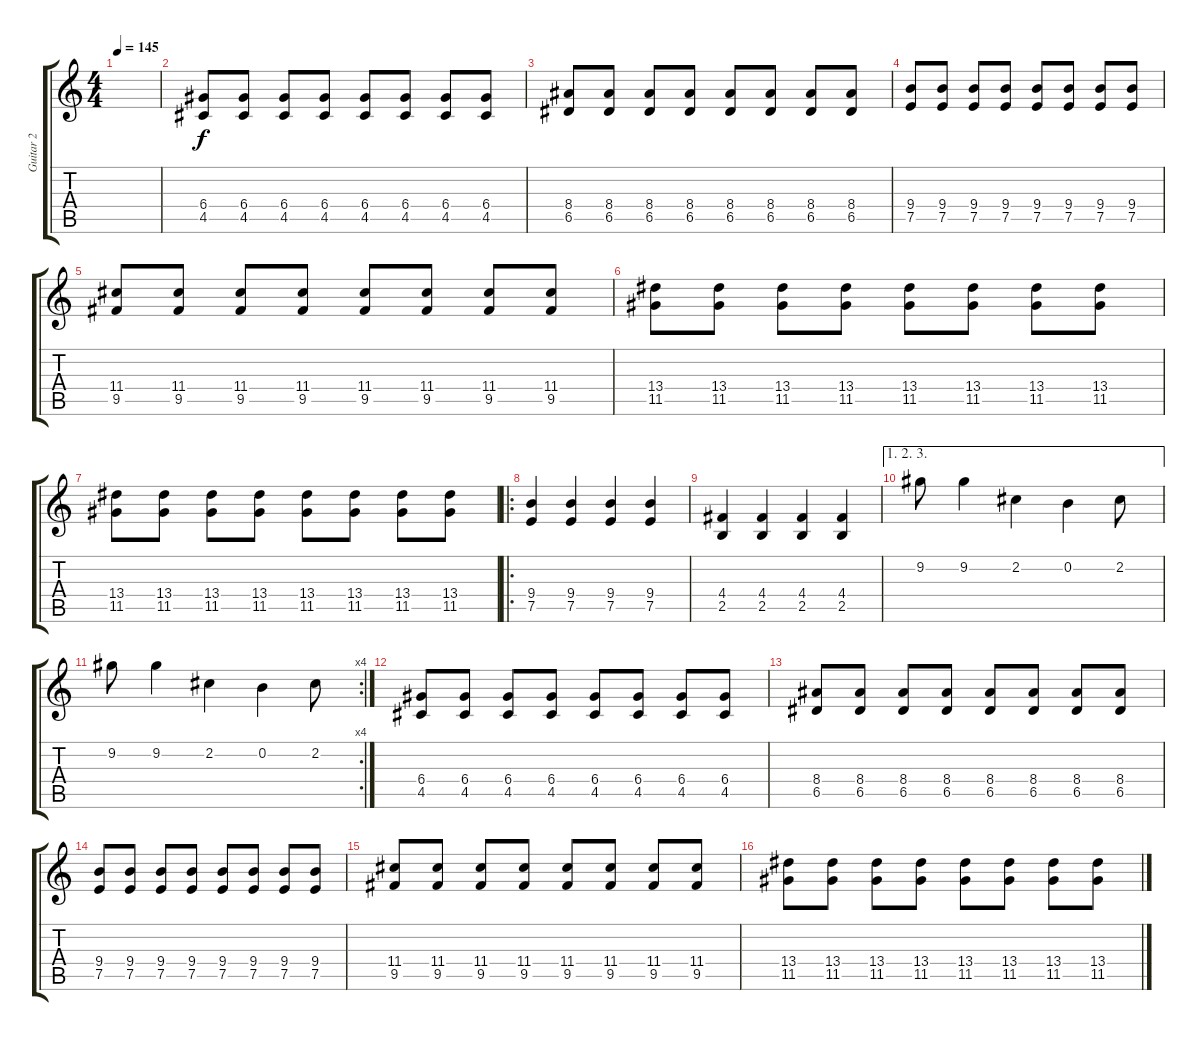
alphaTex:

\track ("Guitar 2" "Guitar 2") {instrument distortionguitar}
\staff {score tabs}
\tuning (E4 B3 G3 D3 A2 E2) {hide}
\ts (4 4)
\tempo 145
\clef g2
\ks c
|
(6.4 4.5).8 (6.4 4.5).8 (6.4 4.5).8 (6.4 4.5).8 (6.4 4.5).8 (6.4 4.5).8 (6.4 4.5).8 (6.4 4.5).8 |
(8.4 6.5).8 (8.4 6.5).8 (8.4 6.5).8 (8.4 6.5).8 (8.4 6.5).8 (8.4 6.5).8 (8.4 6.5).8 (8.4 6.5).8 |
(9.4 7.5).8 (9.4 7.5).8 (9.4 7.5).8 (9.4 7.5).8 (9.4 7.5).8 (9.4 7.5).8 (9.4 7.5).8 (9.4 7.5).8 |
(11.4 9.5).8 (11.4 9.5).8 (11.4 9.5).8 (11.4 9.5).8 (11.4 9.5).8 (11.4 9.5).8 (11.4 9.5).8 (11.4 9.5).8 |
(13.4 11.5).8 (13.4 11.5).8 (13.4 11.5).8 (13.4 11.5).8 (13.4 11.5).8 (13.4 11.5).8 (13.4 11.5).8 (13.4 11.5).8 |
(13.4 11.5).8 (13.4 11.5).8 (13.4 11.5).8 (13.4 11.5).8 (13.4 11.5).8 (13.4 11.5).8 (13.4 11.5).8 (13.4 11.5).8 |
\ro
(9.4 7.5).4 (9.4 7.5).4 (9.4 7.5).4 (9.4 7.5).4 |
(4.4 2.5).4 (4.4 2.5).4 (4.4 2.5).4 (4.4 2.5).4 |
\ae (1 2 3)
9.2.8 9.2.4 2.2.4 0.2.4 2.2.8 |
\rc 4
9.2.8 9.2.4 2.2.4 0.2.4 2.2.8 |
(6.4 4.5).8 (6.4 4.5).8 (6.4 4.5).8 (6.4 4.5).8 (6.4 4.5).8 (6.4 4.5).8 (6.4 4.5).8 (6.4 4.5).8 |
(8.4 6.5).8 (8.4 6.5).8 (8.4 6.5).8 (8.4 6.5).8 (8.4 6.5).8 (8.4 6.5).8 (8.4 6.5).8 (8.4 6.5).8 |
(9.4 7.5).8 (9.4 7.5).8 (9.4 7.5).8 (9.4 7.5).8 (9.4 7.5).8 (9.4 7.5).8 (9.4 7.5).8 (9.4 7.5).8 |
(11.4 9.5).8 (11.4 9.5).8 (11.4 9.5).8 (11.4 9.5).8 (11.4 9.5).8 (11.4 9.5).8 (11.4 9.5).8 (11.4 9.5).8 |
(13.4 11.5).8 (13.4 11.5).8 (13.4 11.5).8 (13.4 11.5).8 (13.4 11.5).8 (13.4 11.5).8 (13.4 11.5).8 (13.4 11.5).8
